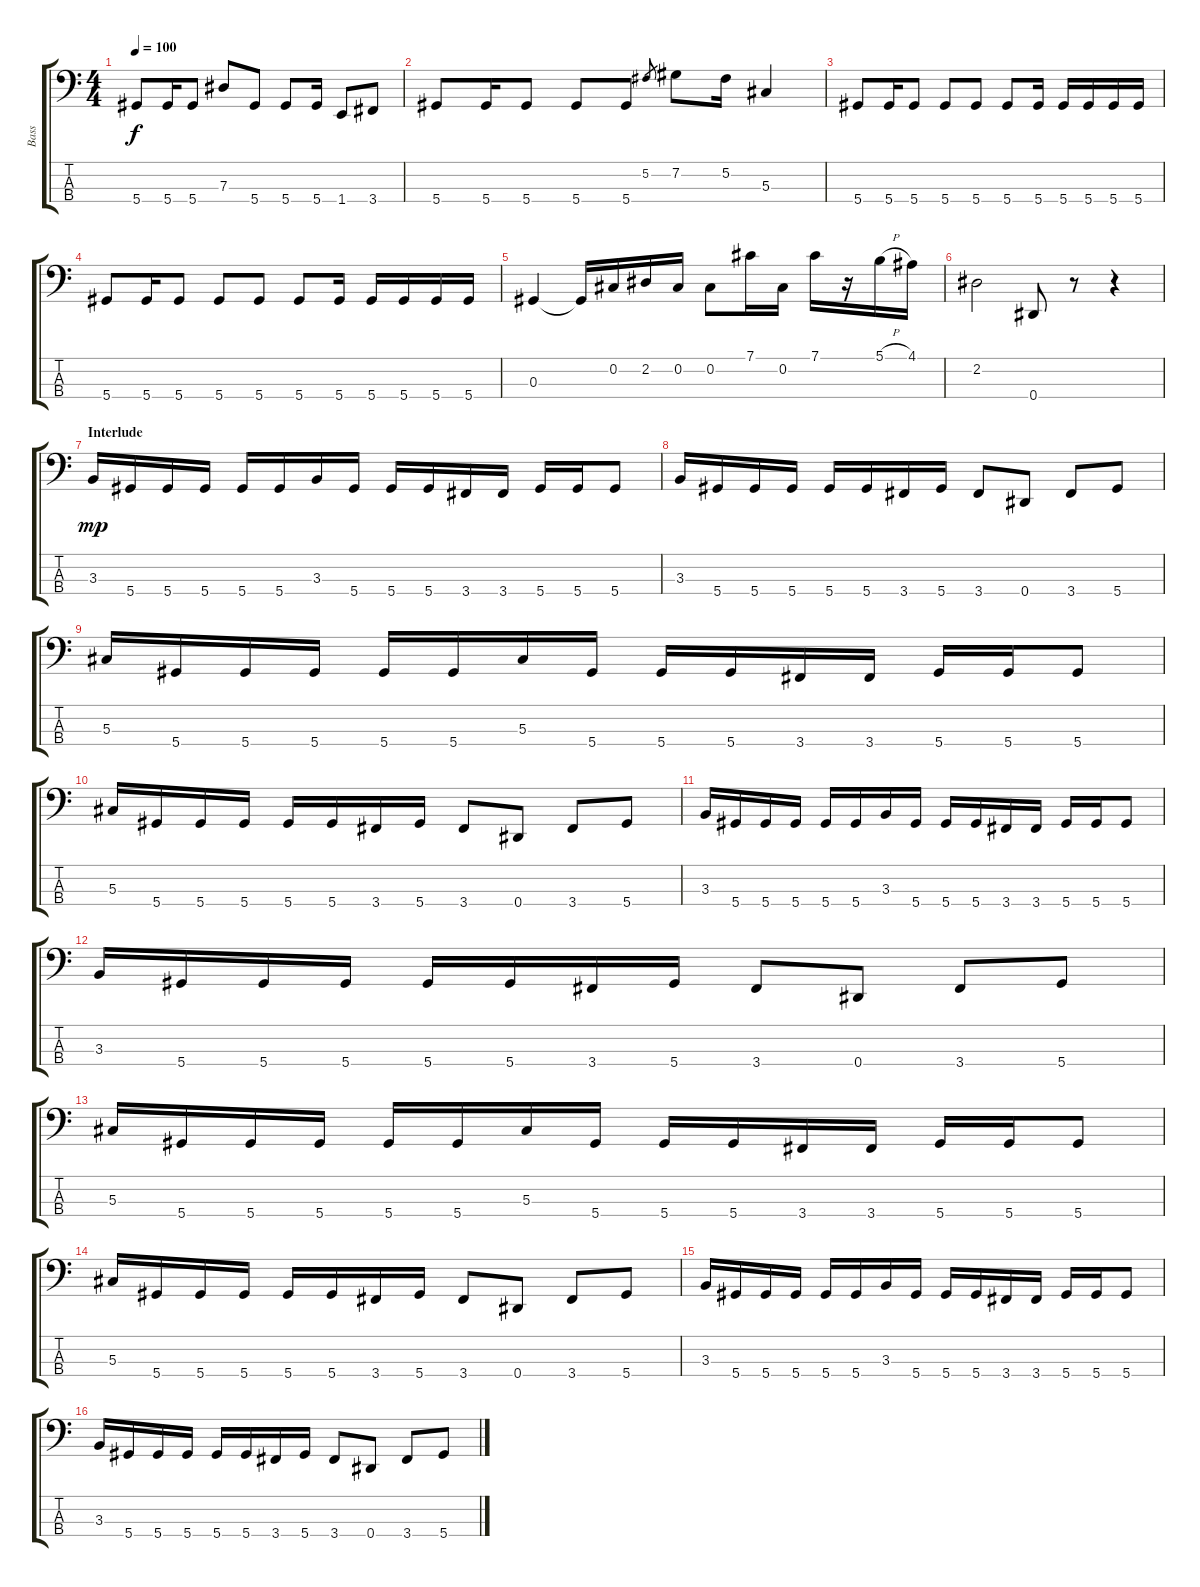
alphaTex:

\track ("Bass" "Bass") {instrument electricbassfinger}
\staff {score tabs}
\tuning (Gb2 Db2 Ab1 Eb1) {hide}
\ts (4 4)
\tempo 100
\clef f4
\ks c
5.4.8{dy f} 5.4.16 5.4.8 7.3.8 5.4.8 5.4.8 5.4.16 1.4.8 3.4.8 |
5.4.8 5.4.16 5.4.8 5.4.8 5.4.8 5.2.8{gr} 7.2.8 5.2.16 5.3.4 |
5.4.8 5.4.16 5.4.8 5.4.8 5.4.8 5.4.8 5.4.16 5.4.16 5.4.16 5.4.16 5.4.16 |
5.4.8 5.4.16 5.4.8 5.4.8 5.4.8 5.4.8 5.4.16 5.4.16 5.4.16 5.4.16 5.4.16 |
0.3.4 0.3{t}.16 0.2.16 2.2.16 0.2.16 0.2.8 7.1.16 0.2.16 7.1.16 r.16 5.1{h}.16 4.1.16 |
2.2.2 0.4.8 r.8 r.4 |
\section ("" "Interlude")
3.3.16{dy mp} 5.4.16 5.4.16 5.4.16 5.4.16 5.4.16 3.3.16 5.4.16 5.4.16 5.4.16 3.4.16 3.4.16 5.4.16 5.4.16 5.4.8 |
3.3.16 5.4.16 5.4.16 5.4.16 5.4.16 5.4.16 3.4.16 5.4.16 3.4.8 0.4.8 3.4.8 5.4.8 |
5.3.16 5.4.16 5.4.16 5.4.16 5.4.16 5.4.16 5.3.16 5.4.16 5.4.16 5.4.16 3.4.16 3.4.16 5.4.16 5.4.16 5.4.8 |
5.3.16 5.4.16 5.4.16 5.4.16 5.4.16 5.4.16 3.4.16 5.4.16 3.4.8 0.4.8 3.4.8 5.4.8 |
3.3.16 5.4.16 5.4.16 5.4.16 5.4.16 5.4.16 3.3.16 5.4.16 5.4.16 5.4.16 3.4.16 3.4.16 5.4.16 5.4.16 5.4.8 |
3.3.16 5.4.16 5.4.16 5.4.16 5.4.16 5.4.16 3.4.16 5.4.16 3.4.8 0.4.8 3.4.8 5.4.8 |
5.3.16 5.4.16 5.4.16 5.4.16 5.4.16 5.4.16 5.3.16 5.4.16 5.4.16 5.4.16 3.4.16 3.4.16 5.4.16 5.4.16 5.4.8 |
5.3.16 5.4.16 5.4.16 5.4.16 5.4.16 5.4.16 3.4.16 5.4.16 3.4.8 0.4.8 3.4.8 5.4.8 |
3.3.16 5.4.16 5.4.16 5.4.16 5.4.16 5.4.16 3.3.16 5.4.16 5.4.16 5.4.16 3.4.16 3.4.16 5.4.16 5.4.16 5.4.8 |
3.3.16 5.4.16 5.4.16 5.4.16 5.4.16 5.4.16 3.4.16 5.4.16 3.4.8 0.4.8 3.4.8 5.4.8
